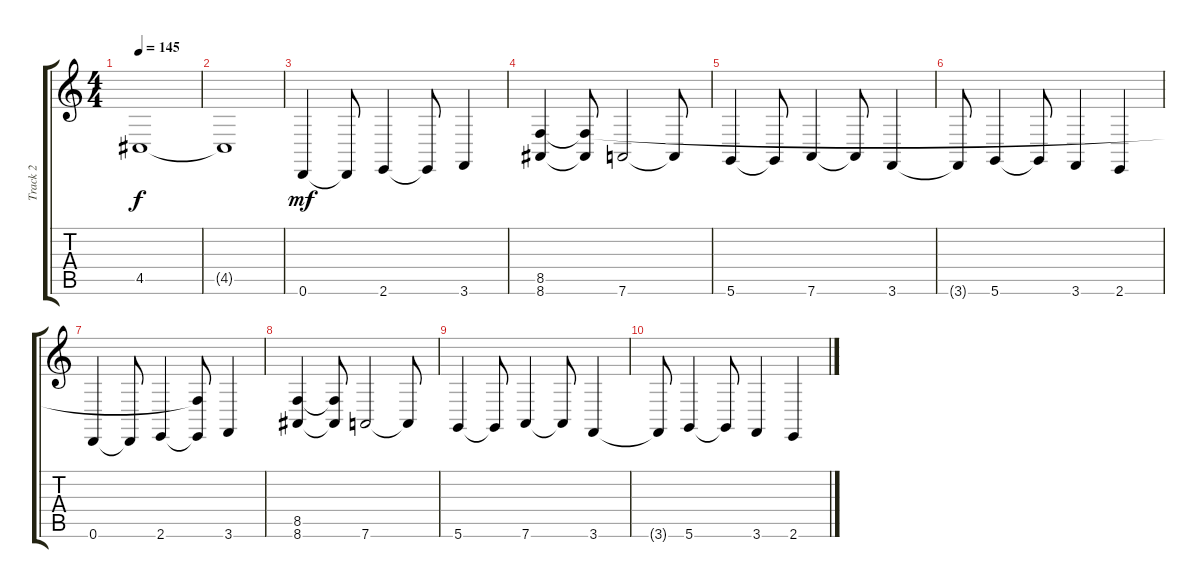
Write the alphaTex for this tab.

\track ("Track 2" "Track 2") {instrument oboe}
\staff {score tabs}
\tuning (E4 B3 G3 D3 A2 D2) {hide}
\ts (4 4)
\tempo 145
\clef g2
\ks c
4.5.1{dy f} |
4.5{t}.1 |
0.6.4{dy mf} 0.6{t}.8 2.6.4 2.6{t}.8 3.6.4 |
(8.5 8.6).4 (8.5{t} 8.6{t}).8 7.6.2 7.6{t}.8 |
5.6.4 5.6{t}.8 7.6.4 7.6{t}.8 3.6.4 |
3.6{t}.8 5.6.4 5.6{t}.8 3.6.4 2.6.4 |
0.6.4 0.6{t}.8 2.6.4 (8.5{t} 2.6{t}).8 3.6.4 |
(8.5 8.6).4 (8.5{t} 8.6{t}).8 7.6.2 7.6{t}.8 |
5.6.4 5.6{t}.8 7.6.4 7.6{t}.8 3.6.4 |
3.6{t}.8 5.6.4 5.6{t}.8 3.6.4 2.6.4
